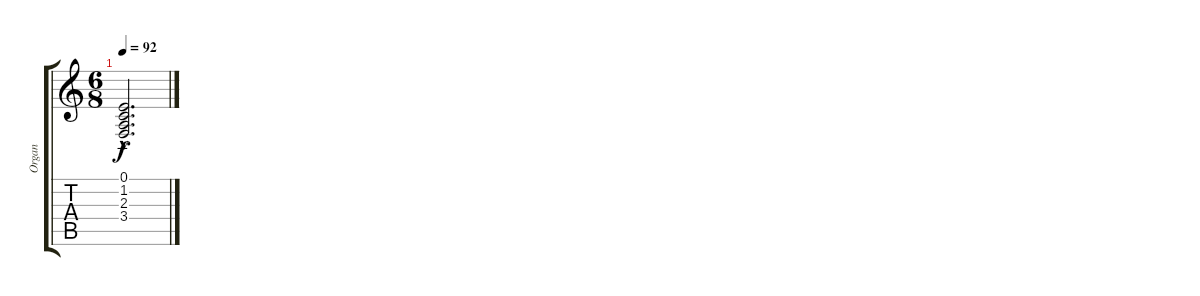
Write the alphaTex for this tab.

\track ("Organ" "Organ") {instrument rockorgan}
\staff {score tabs}
\tuning (E4 B3 G3 D3 A2 E2) {hide}
\ts (6 8)
\tempo 92
\clef g2
\ks c
(0.1{hac} 1.2{hac} 2.3{hac} 3.4{hac}).2{d dy f}
